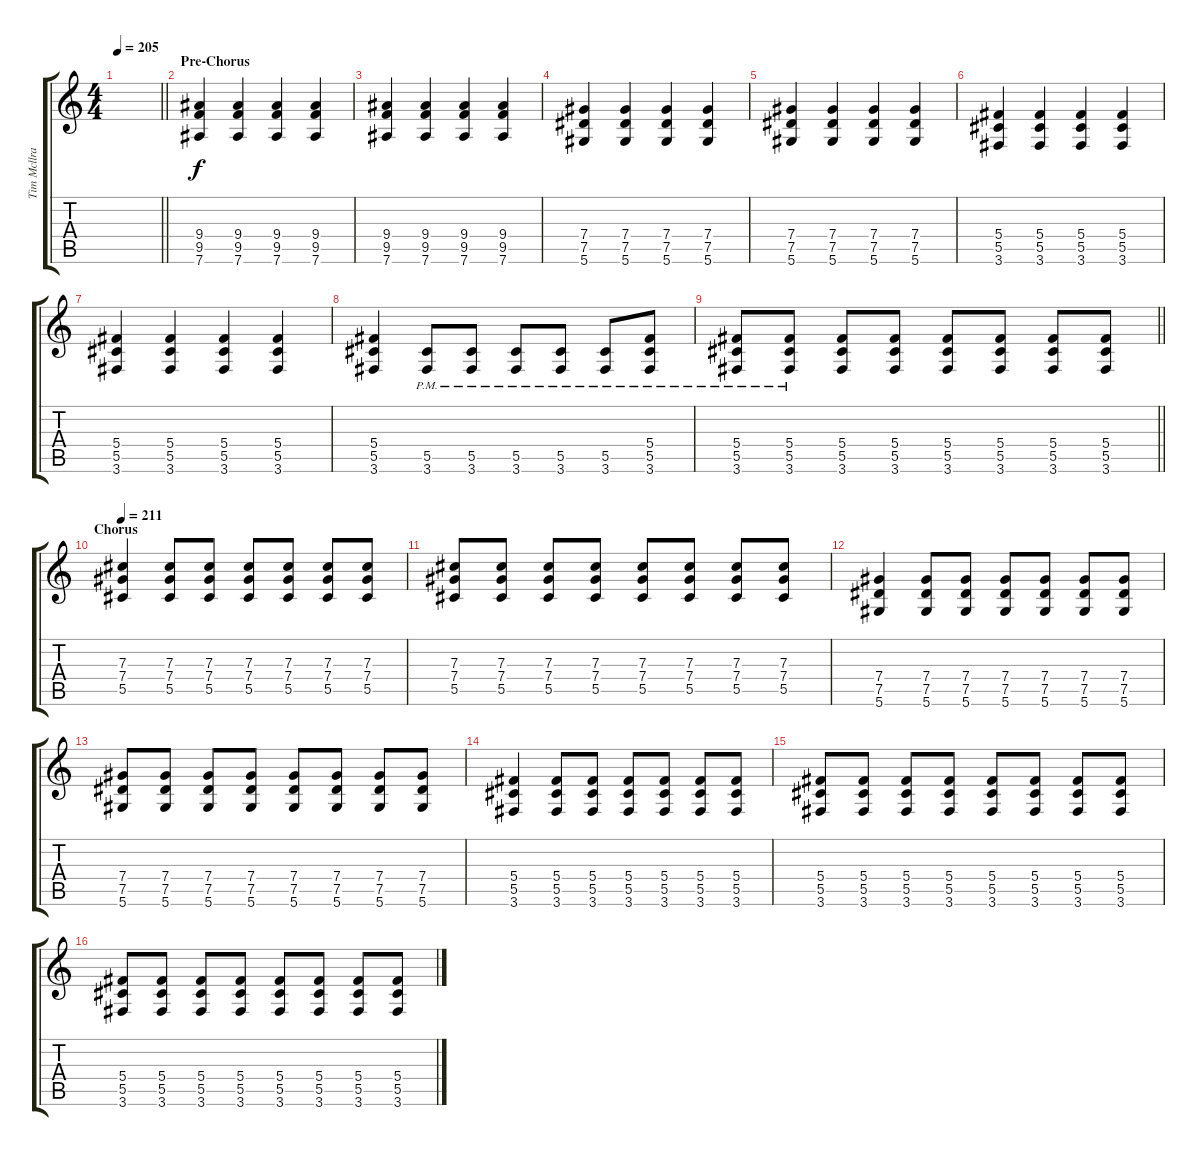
\track ("Tim Mcllrath - Guitar" "Tim Mcllra") {instrument distortionguitar}
\staff {score tabs}
\tuning (Eb4 Bb3 Gb3 Db3 Ab2 Eb2) {hide}
\ts (4 4)
\tempo 205
\clef g2
\barLineRight lightlight
\ks c
|
\section ("" "Pre-Chorus")
(9.4 9.5 7.6).4 (9.4 9.5 7.6).4 (9.4 9.5 7.6).4 (9.4 9.5 7.6).4 |
(9.4 9.5 7.6).4 (9.4 9.5 7.6).4 (9.4 9.5 7.6).4 (9.4 9.5 7.6).4 |
(7.4 7.5 5.6).4 (7.4 7.5 5.6).4 (7.4 7.5 5.6).4 (7.4 7.5 5.6).4 |
(7.4 7.5 5.6).4 (7.4 7.5 5.6).4 (7.4 7.5 5.6).4 (7.4 7.5 5.6).4 |
(5.4 5.5 3.6).4 (5.4 5.5 3.6).4 (5.4 5.5 3.6).4 (5.4 5.5 3.6).4 |
(5.4 5.5 3.6).4 (5.4 5.5 3.6).4 (5.4 5.5 3.6).4 (5.4 5.5 3.6).4 |
(5.4 5.5 3.6).4 (5.5{pm} 3.6{pm}).8 (5.5{pm} 3.6{pm}).8 (5.5{pm} 3.6{pm}).8 (5.5{pm} 3.6{pm}).8 (5.5{pm} 3.6{pm}).8 (5.4{pm} 5.5{pm} 3.6{pm}).8 |
\barLineRight lightlight
(5.4{pm} 5.5{pm} 3.6{pm}).8 (5.4{pm} 5.5{pm} 3.6{pm}).8 (5.4 5.5 3.6).8 (5.4 5.5 3.6).8 (5.4 5.5 3.6).8 (5.4 5.5 3.6).8 (5.4 5.5 3.6).8 (5.4 5.5 3.6).8 |
\section ("" "Chorus")
\tempo 211
(7.3 7.4 5.5).4 (7.3 7.4 5.5).8 (7.3 7.4 5.5).8 (7.3 7.4 5.5).8 (7.3 7.4 5.5).8 (7.3 7.4 5.5).8 (7.3 7.4 5.5).8 |
(7.3 7.4 5.5).8 (7.3 7.4 5.5).8 (7.3 7.4 5.5).8 (7.3 7.4 5.5).8 (7.3 7.4 5.5).8 (7.3 7.4 5.5).8 (7.3 7.4 5.5).8 (7.3 7.4 5.5).8 |
(7.4 7.5 5.6).4 (7.4 7.5 5.6).8 (7.4 7.5 5.6).8 (7.4 7.5 5.6).8 (7.4 7.5 5.6).8 (7.4 7.5 5.6).8 (7.4 7.5 5.6).8 |
(7.4 7.5 5.6).8 (7.4 7.5 5.6).8 (7.4 7.5 5.6).8 (7.4 7.5 5.6).8 (7.4 7.5 5.6).8 (7.4 7.5 5.6).8 (7.4 7.5 5.6).8 (7.4 7.5 5.6).8 |
(5.4 5.5 3.6).4 (5.4 5.5 3.6).8 (5.4 5.5 3.6).8 (5.4 5.5 3.6).8 (5.4 5.5 3.6).8 (5.4 5.5 3.6).8 (5.4 5.5 3.6).8 |
(5.4 5.5 3.6).8 (5.4 5.5 3.6).8 (5.4 5.5 3.6).8 (5.4 5.5 3.6).8 (5.4 5.5 3.6).8 (5.4 5.5 3.6).8 (5.4 5.5 3.6).8 (5.4 5.5 3.6).8 |
(5.4 5.5 3.6).8 (5.4 5.5 3.6).8 (5.4 5.5 3.6).8 (5.4 5.5 3.6).8 (5.4 5.5 3.6).8 (5.4 5.5 3.6).8 (5.4 5.5 3.6).8 (5.4 5.5 3.6).8
